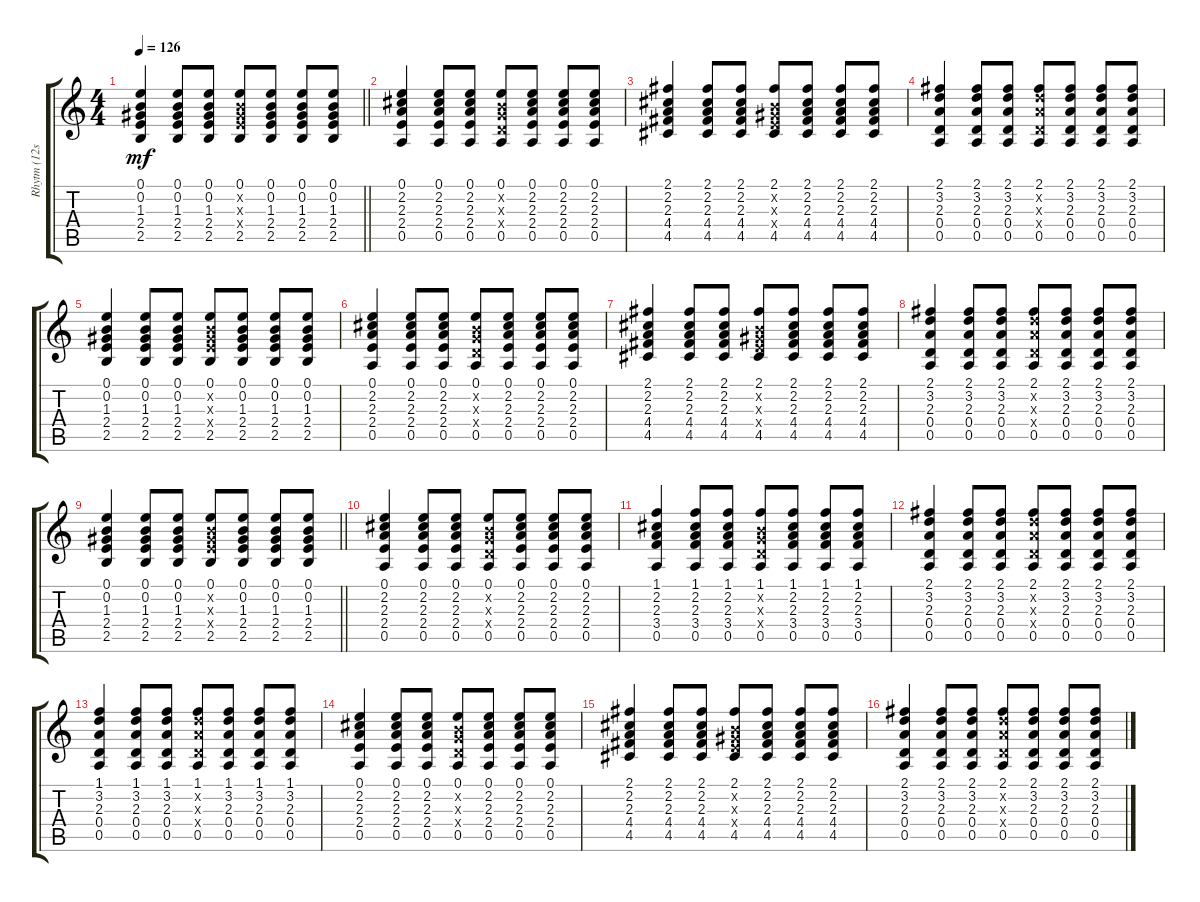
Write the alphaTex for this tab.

\track ("Rhytm (12str)" "Rhytm (12s") {instrument acousticguitarsteel}
\staff {score tabs}
\tuning (E4 B3 G3 D3 A2 E2) {hide}
\ts (4 4)
\tempo 126
\clef g2
\barLineRight lightlight
\ks c
(0.1 0.2 1.3 2.4 2.5).4{dy mf} (0.1 0.2 1.3 2.4 2.5).8 (0.1 0.2 1.3 2.4 2.5).8 (0.1 0.2{x} 1.3{x} 2.4{x} 2.5).8 (0.1 0.2 1.3 2.4 2.5).8 (0.1 0.2 1.3 2.4 2.5).8 (0.1 0.2 1.3 2.4 2.5).8 |
\section ("" "")
(0.1 2.2 2.3 2.4 0.5).4 (0.1 2.2 2.3 2.4 0.5).8 (0.1 2.2 2.3 2.4 0.5).8 (0.1 0.2{x} 0.3{x} 0.4{x} 0.5).8 (0.1 2.2 2.3 2.4 0.5).8 (0.1 2.2 2.3 2.4 0.5).8 (0.1 2.2 2.3 2.4 0.5).8 |
(2.1 2.2 2.3 4.4 4.5).4 (2.1 2.2 2.3 4.4 4.5).8 (2.1 2.2 2.3 4.4 4.5).8 (2.1 0.2{x} 1.3{x} 2.4{x} 4.5).8 (2.1 2.2 2.3 4.4 4.5).8 (2.1 2.2 2.3 4.4 4.5).8 (2.1 2.2 2.3 4.4 4.5).8 |
(2.1 3.2 2.3 0.4 0.5).4 (2.1 3.2 2.3 0.4 0.5).8 (2.1 3.2 2.3 0.4 0.5).8 (2.1 3.2{x} 2.3{x} 0.4{x} 0.5).8 (2.1 3.2 2.3 0.4 0.5).8 (2.1 3.2 2.3 0.4 0.5).8 (2.1 3.2 2.3 0.4 0.5).8 |
(0.1 0.2 1.3 2.4 2.5).4 (0.1 0.2 1.3 2.4 2.5).8 (0.1 0.2 1.3 2.4 2.5).8 (0.1 0.2{x} 1.3{x} 2.4{x} 2.5).8 (0.1 0.2 1.3 2.4 2.5).8 (0.1 0.2 1.3 2.4 2.5).8 (0.1 0.2 1.3 2.4 2.5).8 |
(0.1 2.2 2.3 2.4 0.5).4 (0.1 2.2 2.3 2.4 0.5).8 (0.1 2.2 2.3 2.4 0.5).8 (0.1 0.2{x} 0.3{x} 0.4{x} 0.5).8 (0.1 2.2 2.3 2.4 0.5).8 (0.1 2.2 2.3 2.4 0.5).8 (0.1 2.2 2.3 2.4 0.5).8 |
(2.1 2.2 2.3 4.4 4.5).4 (2.1 2.2 2.3 4.4 4.5).8 (2.1 2.2 2.3 4.4 4.5).8 (2.1 0.2{x} 1.3{x} 2.4{x} 4.5).8 (2.1 2.2 2.3 4.4 4.5).8 (2.1 2.2 2.3 4.4 4.5).8 (2.1 2.2 2.3 4.4 4.5).8 |
(2.1 3.2 2.3 0.4 0.5).4 (2.1 3.2 2.3 0.4 0.5).8 (2.1 3.2 2.3 0.4 0.5).8 (2.1 3.2{x} 2.3{x} 0.4{x} 0.5).8 (2.1 3.2 2.3 0.4 0.5).8 (2.1 3.2 2.3 0.4 0.5).8 (2.1 3.2 2.3 0.4 0.5).8 |
\barLineRight lightlight
(0.1 0.2 1.3 2.4 2.5).4 (0.1 0.2 1.3 2.4 2.5).8 (0.1 0.2 1.3 2.4 2.5).8 (0.1 0.2{x} 1.3{x} 2.4{x} 2.5).8 (0.1 0.2 1.3 2.4 2.5).8 (0.1 0.2 1.3 2.4 2.5).8 (0.1 0.2 1.3 2.4 2.5).8 |
\section ("" "")
(0.1 2.2 2.3 2.4 0.5).4 (0.1 2.2 2.3 2.4 0.5).8 (0.1 2.2 2.3 2.4 0.5).8 (0.1 0.2{x} 0.3{x} 0.4{x} 0.5).8 (0.1 2.2 2.3 2.4 0.5).8 (0.1 2.2 2.3 2.4 0.5).8 (0.1 2.2 2.3 2.4 0.5).8 |
(1.1 2.2 2.3 3.4 0.5).4 (1.1 2.2 2.3 3.4 0.5).8 (1.1 2.2 2.3 3.4 0.5).8 (1.1 0.2{x} 0.3{x} 0.4{x} 0.5).8 (1.1 2.2 2.3 3.4 0.5).8 (1.1 2.2 2.3 3.4 0.5).8 (1.1 2.2 2.3 3.4 0.5).8 |
(2.1 3.2 2.3 0.4 0.5).4 (2.1 3.2 2.3 0.4 0.5).8 (2.1 3.2 2.3 0.4 0.5).8 (2.1 3.2{x} 2.3{x} 0.4{x} 0.5).8 (2.1 3.2 2.3 0.4 0.5).8 (2.1 3.2 2.3 0.4 0.5).8 (2.1 3.2 2.3 0.4 0.5).8 |
(1.1 3.2 2.3 0.4 0.5).4 (1.1 3.2 2.3 0.4 0.5).8 (1.1 3.2 2.3 0.4 0.5).8 (1.1 3.2{x} 2.3{x} 0.4{x} 0.5).8 (1.1 3.2 2.3 0.4 0.5).8 (1.1 3.2 2.3 0.4 0.5).8 (1.1 3.2 2.3 0.4 0.5).8 |
(0.1 2.2 2.3 2.4 0.5).4 (0.1 2.2 2.3 2.4 0.5).8 (0.1 2.2 2.3 2.4 0.5).8 (0.1 0.2{x} 0.3{x} 0.4{x} 0.5).8 (0.1 2.2 2.3 2.4 0.5).8 (0.1 2.2 2.3 2.4 0.5).8 (0.1 2.2 2.3 2.4 0.5).8 |
(2.1 2.2 2.3 4.4 4.5).4 (2.1 2.2 2.3 4.4 4.5).8 (2.1 2.2 2.3 4.4 4.5).8 (2.1 0.2{x} 1.3{x} 2.4{x} 4.5).8 (2.1 2.2 2.3 4.4 4.5).8 (2.1 2.2 2.3 4.4 4.5).8 (2.1 2.2 2.3 4.4 4.5).8 |
(2.1 3.2 2.3 0.4 0.5).4 (2.1 3.2 2.3 0.4 0.5).8 (2.1 3.2 2.3 0.4 0.5).8 (2.1 3.2{x} 2.3{x} 0.4{x} 0.5).8 (2.1 3.2 2.3 0.4 0.5).8 (2.1 3.2 2.3 0.4 0.5).8 (2.1 3.2 2.3 0.4 0.5).8
